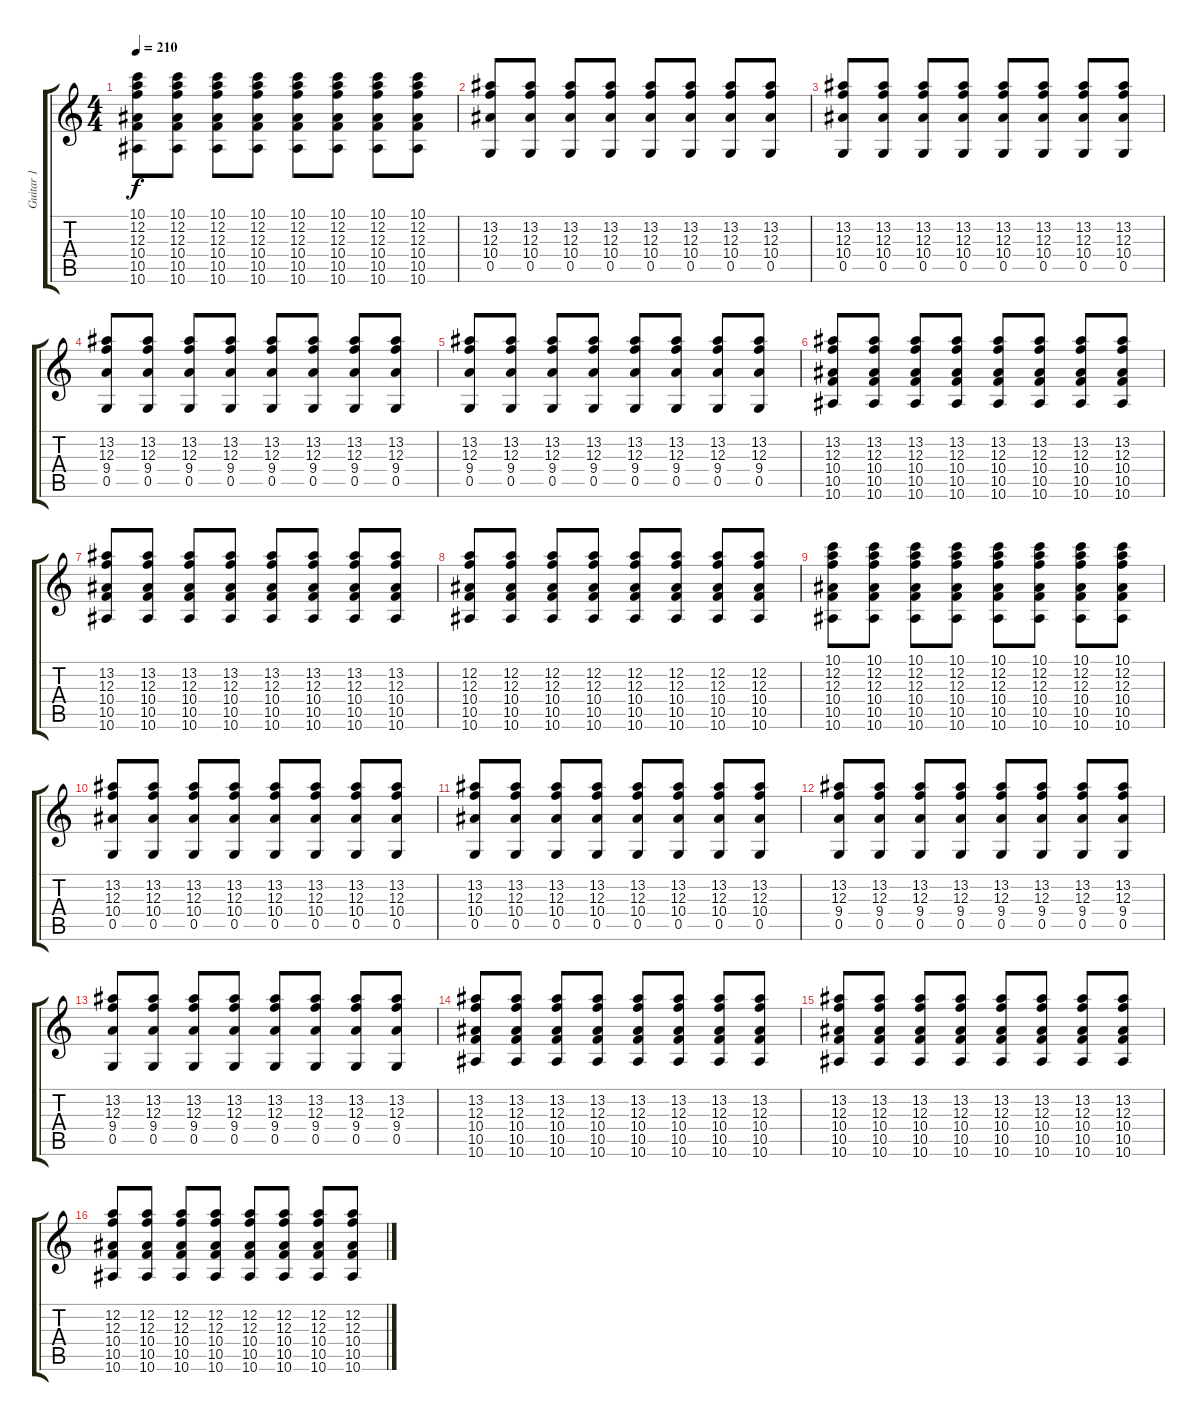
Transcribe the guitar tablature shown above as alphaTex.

\track ("Guitar 1" "Guitar 1") {instrument distortionguitar}
\staff {score tabs}
\tuning (D4 A3 F3 C3 G2 C2) {hide}
\ts (4 4)
\tempo 210
\clef g2
\ks c
(10.1 12.2 12.3 10.4 10.5 10.6).8{dy f} (10.1 12.2 12.3 10.4 10.5 10.6).8 (10.1 12.2 12.3 10.4 10.5 10.6).8 (10.1 12.2 12.3 10.4 10.5 10.6).8 (10.1 12.2 12.3 10.4 10.5 10.6).8 (10.1 12.2 12.3 10.4 10.5 10.6).8 (10.1 12.2 12.3 10.4 10.5 10.6).8 (10.1 12.2 12.3 10.4 10.5 10.6).8 |
(13.2 12.3 10.4 0.5).8 (13.2 12.3 10.4 0.5).8 (13.2 12.3 10.4 0.5).8 (13.2 12.3 10.4 0.5).8 (13.2 12.3 10.4 0.5).8 (13.2 12.3 10.4 0.5).8 (13.2 12.3 10.4 0.5).8 (13.2 12.3 10.4 0.5).8 |
(13.2 12.3 10.4 0.5).8 (13.2 12.3 10.4 0.5).8 (13.2 12.3 10.4 0.5).8 (13.2 12.3 10.4 0.5).8 (13.2 12.3 10.4 0.5).8 (13.2 12.3 10.4 0.5).8 (13.2 12.3 10.4 0.5).8 (13.2 12.3 10.4 0.5).8 |
(13.2 12.3 9.4 0.5).8 (13.2 12.3 9.4 0.5).8 (13.2 12.3 9.4 0.5).8 (13.2 12.3 9.4 0.5).8 (13.2 12.3 9.4 0.5).8 (13.2 12.3 9.4 0.5).8 (13.2 12.3 9.4 0.5).8 (13.2 12.3 9.4 0.5).8 |
(13.2 12.3 9.4 0.5).8 (13.2 12.3 9.4 0.5).8 (13.2 12.3 9.4 0.5).8 (13.2 12.3 9.4 0.5).8 (13.2 12.3 9.4 0.5).8 (13.2 12.3 9.4 0.5).8 (13.2 12.3 9.4 0.5).8 (13.2 12.3 9.4 0.5).8 |
(13.2 12.3 10.4 10.5 10.6).8 (13.2 12.3 10.4 10.5 10.6).8 (13.2 12.3 10.4 10.5 10.6).8 (13.2 12.3 10.4 10.5 10.6).8 (13.2 12.3 10.4 10.5 10.6).8 (13.2 12.3 10.4 10.5 10.6).8 (13.2 12.3 10.4 10.5 10.6).8 (13.2 12.3 10.4 10.5 10.6).8 |
(13.2 12.3 10.4 10.5 10.6).8 (13.2 12.3 10.4 10.5 10.6).8 (13.2 12.3 10.4 10.5 10.6).8 (13.2 12.3 10.4 10.5 10.6).8 (13.2 12.3 10.4 10.5 10.6).8 (13.2 12.3 10.4 10.5 10.6).8 (13.2 12.3 10.4 10.5 10.6).8 (13.2 12.3 10.4 10.5 10.6).8 |
(12.2 12.3 10.4 10.5 10.6).8 (12.2 12.3 10.4 10.5 10.6).8 (12.2 12.3 10.4 10.5 10.6).8 (12.2 12.3 10.4 10.5 10.6).8 (12.2 12.3 10.4 10.5 10.6).8 (12.2 12.3 10.4 10.5 10.6).8 (12.2 12.3 10.4 10.5 10.6).8 (12.2 12.3 10.4 10.5 10.6).8 |
(10.1 12.2 12.3 10.4 10.5 10.6).8 (10.1 12.2 12.3 10.4 10.5 10.6).8 (10.1 12.2 12.3 10.4 10.5 10.6).8 (10.1 12.2 12.3 10.4 10.5 10.6).8 (10.1 12.2 12.3 10.4 10.5 10.6).8 (10.1 12.2 12.3 10.4 10.5 10.6).8 (10.1 12.2 12.3 10.4 10.5 10.6).8 (10.1 12.2 12.3 10.4 10.5 10.6).8 |
(13.2 12.3 10.4 0.5).8 (13.2 12.3 10.4 0.5).8 (13.2 12.3 10.4 0.5).8 (13.2 12.3 10.4 0.5).8 (13.2 12.3 10.4 0.5).8 (13.2 12.3 10.4 0.5).8 (13.2 12.3 10.4 0.5).8 (13.2 12.3 10.4 0.5).8 |
(13.2 12.3 10.4 0.5).8 (13.2 12.3 10.4 0.5).8 (13.2 12.3 10.4 0.5).8 (13.2 12.3 10.4 0.5).8 (13.2 12.3 10.4 0.5).8 (13.2 12.3 10.4 0.5).8 (13.2 12.3 10.4 0.5).8 (13.2 12.3 10.4 0.5).8 |
(13.2 12.3 9.4 0.5).8 (13.2 12.3 9.4 0.5).8 (13.2 12.3 9.4 0.5).8 (13.2 12.3 9.4 0.5).8 (13.2 12.3 9.4 0.5).8 (13.2 12.3 9.4 0.5).8 (13.2 12.3 9.4 0.5).8 (13.2 12.3 9.4 0.5).8 |
(13.2 12.3 9.4 0.5).8 (13.2 12.3 9.4 0.5).8 (13.2 12.3 9.4 0.5).8 (13.2 12.3 9.4 0.5).8 (13.2 12.3 9.4 0.5).8 (13.2 12.3 9.4 0.5).8 (13.2 12.3 9.4 0.5).8 (13.2 12.3 9.4 0.5).8 |
(13.2 12.3 10.4 10.5 10.6).8 (13.2 12.3 10.4 10.5 10.6).8 (13.2 12.3 10.4 10.5 10.6).8 (13.2 12.3 10.4 10.5 10.6).8 (13.2 12.3 10.4 10.5 10.6).8 (13.2 12.3 10.4 10.5 10.6).8 (13.2 12.3 10.4 10.5 10.6).8 (13.2 12.3 10.4 10.5 10.6).8 |
(13.2 12.3 10.4 10.5 10.6).8 (13.2 12.3 10.4 10.5 10.6).8 (13.2 12.3 10.4 10.5 10.6).8 (13.2 12.3 10.4 10.5 10.6).8 (13.2 12.3 10.4 10.5 10.6).8 (13.2 12.3 10.4 10.5 10.6).8 (13.2 12.3 10.4 10.5 10.6).8 (13.2 12.3 10.4 10.5 10.6).8 |
(12.2 12.3 10.4 10.5 10.6).8 (12.2 12.3 10.4 10.5 10.6).8 (12.2 12.3 10.4 10.5 10.6).8 (12.2 12.3 10.4 10.5 10.6).8 (12.2 12.3 10.4 10.5 10.6).8 (12.2 12.3 10.4 10.5 10.6).8 (12.2 12.3 10.4 10.5 10.6).8 (12.2 12.3 10.4 10.5 10.6).8
